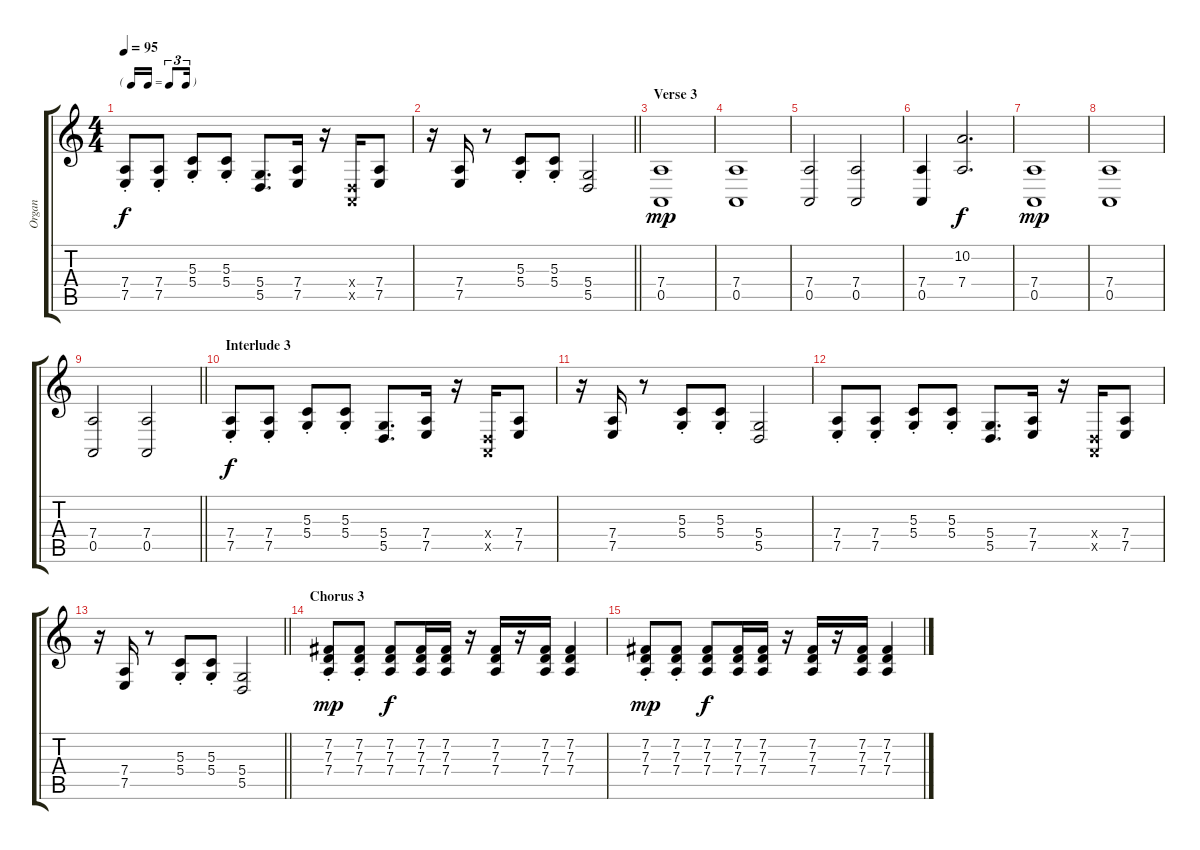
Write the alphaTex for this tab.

\track ("Organ" "Organ") {instrument drawbarorgan}
\staff {score tabs}
\tuning (E4 B3 G3 D3 A2 E2) {hide}
\ts (4 4)
\tf triplet16th
\tempo 95
\clef g2
\ks c
(7.4{st} 7.5{st}).8{dy f} (7.4{st} 7.5{st}).8 (5.3{st} 5.4{st}).8 (5.3{st} 5.4{st}).8 (5.4 5.5).8{d} (7.4 7.5).16 r.16 (0.4{x} 0.5{x}).16 (7.4 7.5).8 |
\barLineRight lightlight
r.16 (7.4 7.5).16 r.8 (5.3{st} 5.4{st}).8 (5.3{st} 5.4{st}).8 (5.4 5.5).2 |
\section ("" "Verse 3")
(7.4 0.5).1{dy mp} |
(7.4 0.5).1 |
(7.4 0.5).2 (7.4 0.5).2 |
(7.4 0.5).4 (10.2 7.4).2{d dy f} |
(7.4 0.5).1{dy mp} |
(7.4 0.5).1 |
\barLineRight lightlight
(7.4 0.5).2 (7.4 0.5).2 |
\section ("" "Interlude 3")
(7.4{st} 7.5{st}).8{dy f} (7.4{st} 7.5{st}).8 (5.3{st} 5.4{st}).8 (5.3{st} 5.4{st}).8 (5.4 5.5).8{d} (7.4 7.5).16 r.16 (0.4{x} 0.5{x}).16 (7.4 7.5).8 |
r.16 (7.4 7.5).16 r.8 (5.3{st} 5.4{st}).8 (5.3{st} 5.4{st}).8 (5.4 5.5).2 |
(7.4{st} 7.5{st}).8 (7.4{st} 7.5{st}).8 (5.3{st} 5.4{st}).8 (5.3{st} 5.4{st}).8 (5.4 5.5).8{d} (7.4 7.5).16 r.16 (0.4{x} 0.5{x}).16 (7.4 7.5).8 |
\barLineRight lightlight
r.16 (7.4 7.5).16 r.8 (5.3{st} 5.4{st}).8 (5.3{st} 5.4{st}).8 (5.4 5.5).2 |
\section ("" "Chorus 3")
(7.2{st} 7.3{st} 7.4{st}).8{dy mp} (7.2{st} 7.3{st} 7.4{st}).8 (7.2 7.3 7.4).8{dy f} (7.2 7.3 7.4).16 (7.2 7.3 7.4).16 r.16 (7.2 7.3 7.4).16 r.16 (7.2 7.3 7.4).16 (7.2 7.3 7.4).4 |
(7.2{st} 7.3{st} 7.4{st}).8{dy mp} (7.2{st} 7.3{st} 7.4{st}).8 (7.2 7.3 7.4).8{dy f} (7.2 7.3 7.4).16 (7.2 7.3 7.4).16 r.16 (7.2 7.3 7.4).16 r.16 (7.2 7.3 7.4).16 (7.2 7.3 7.4).4
